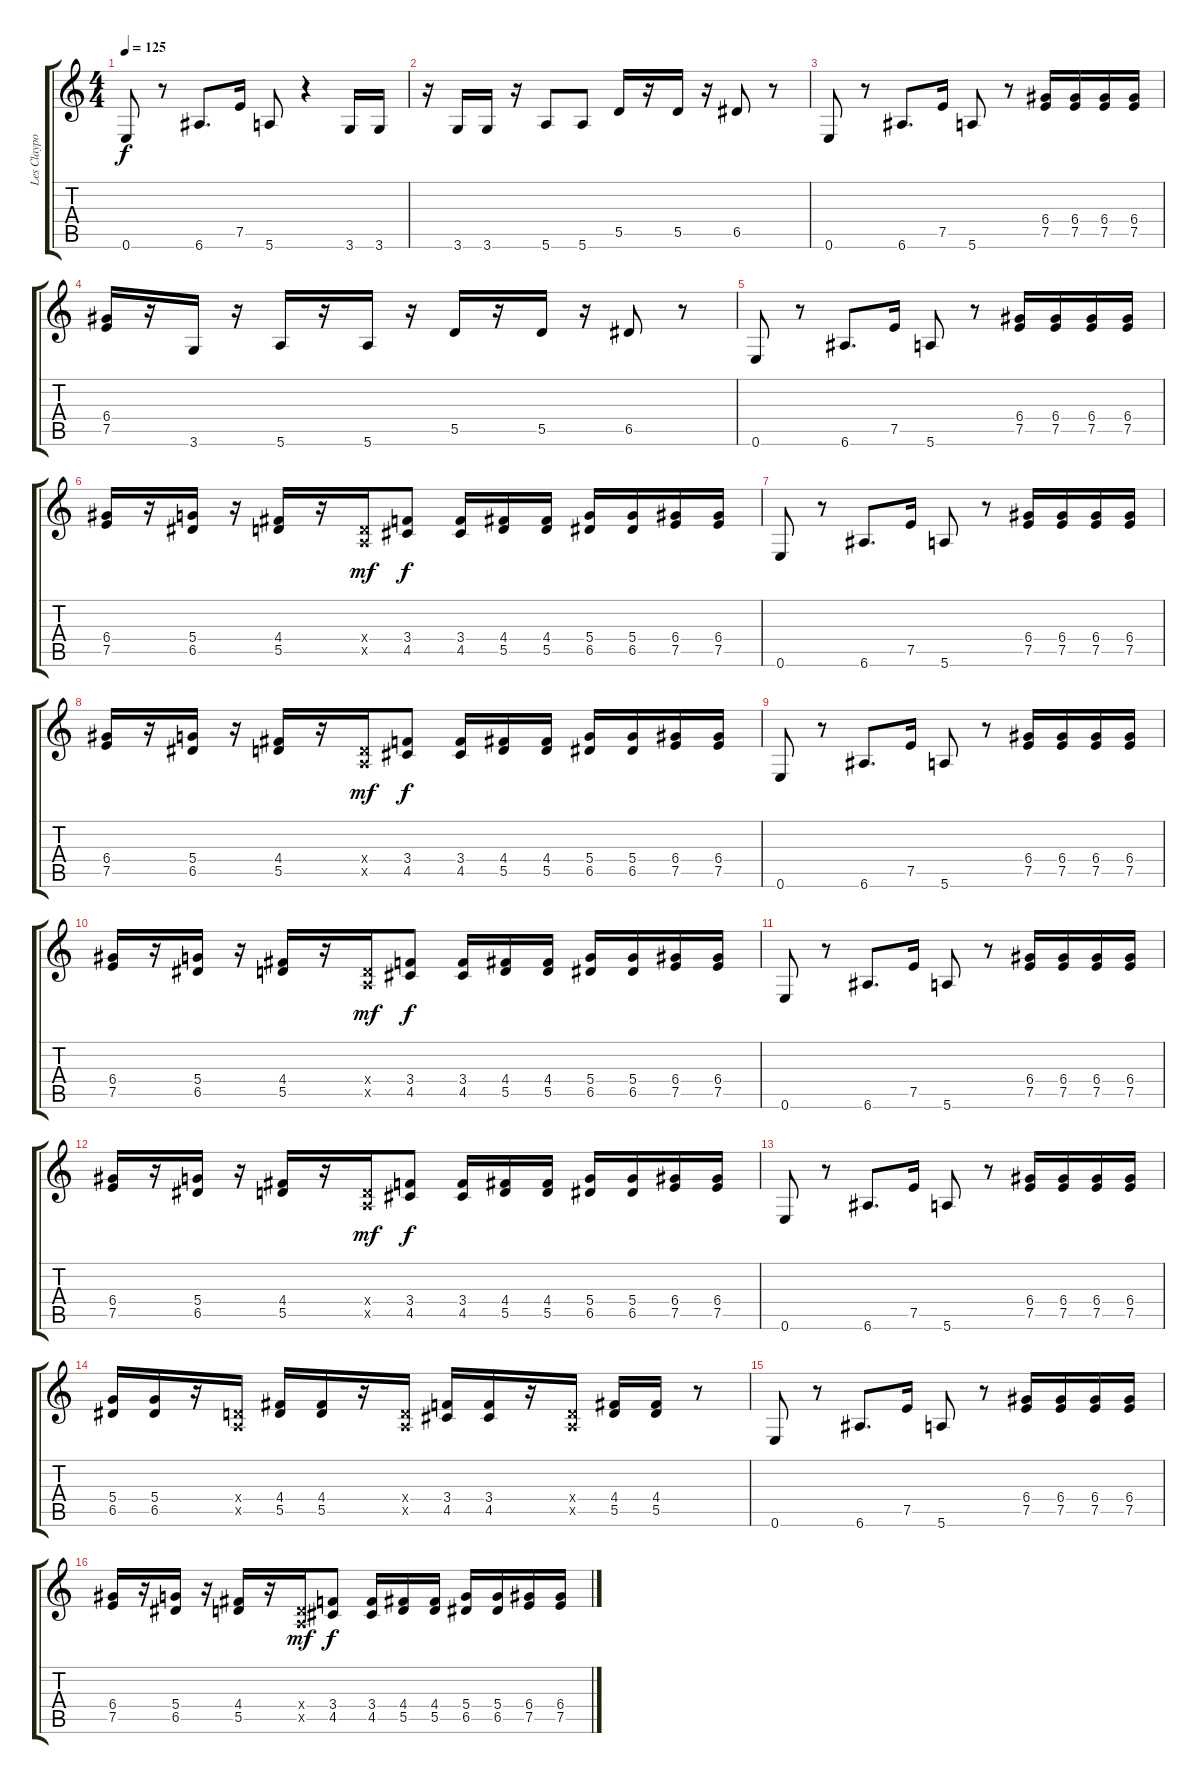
\track ("Les Claypool (Guitar)" "Les Claypo") {instrument overdrivenguitar}
\staff {score tabs}
\tuning (E4 B3 G3 D3 A2 E2) {hide}
\ts (4 4)
\tempo 125
\clef g2
\ks c
0.6.8{dy f} r.8 6.6.8{d} 7.5.16 5.6.8 r.4 3.6.16 3.6.16 |
r.16 3.6.16 3.6.16 r.16 5.6.8 5.6.8 5.5.16 r.16 5.5.16 r.16 6.5.8 r.8 |
0.6.8 r.8 6.6.8{d} 7.5.16 5.6.8 r.8 (6.4 7.5).16 (6.4 7.5).16 (6.4 7.5).16 (6.4 7.5).16 |
(6.4 7.5).16 r.16 3.6.16 r.16 5.6.16 r.16 5.6.16 r.16 5.5.16 r.16 5.5.16 r.16 6.5.8 r.8 |
0.6.8 r.8 6.6.8{d} 7.5.16 5.6.8 r.8 (6.4 7.5).16 (6.4 7.5).16 (6.4 7.5).16 (6.4 7.5).16 |
(6.4 7.5).16 r.16 (5.4 6.5).16 r.16 (4.4 5.5).16 r.16 (0.4{x} 0.5{x}).16{dy mf} (3.4 4.5).8{dy f} (3.4 4.5).16 (4.4 5.5).16 (4.4 5.5).16 (5.4 6.5).16 (5.4 6.5).16 (6.4 7.5).16 (6.4 7.5).16 |
0.6.8 r.8 6.6.8{d} 7.5.16 5.6.8 r.8 (6.4 7.5).16 (6.4 7.5).16 (6.4 7.5).16 (6.4 7.5).16 |
(6.4 7.5).16 r.16 (5.4 6.5).16 r.16 (4.4 5.5).16 r.16 (0.4{x} 0.5{x}).16{dy mf} (3.4 4.5).8{dy f} (3.4 4.5).16 (4.4 5.5).16 (4.4 5.5).16 (5.4 6.5).16 (5.4 6.5).16 (6.4 7.5).16 (6.4 7.5).16 |
0.6.8 r.8 6.6.8{d} 7.5.16 5.6.8 r.8 (6.4 7.5).16 (6.4 7.5).16 (6.4 7.5).16 (6.4 7.5).16 |
(6.4 7.5).16 r.16 (5.4 6.5).16 r.16 (4.4 5.5).16 r.16 (0.4{x} 0.5{x}).16{dy mf} (3.4 4.5).8{dy f} (3.4 4.5).16 (4.4 5.5).16 (4.4 5.5).16 (5.4 6.5).16 (5.4 6.5).16 (6.4 7.5).16 (6.4 7.5).16 |
0.6.8 r.8 6.6.8{d} 7.5.16 5.6.8 r.8 (6.4 7.5).16 (6.4 7.5).16 (6.4 7.5).16 (6.4 7.5).16 |
(6.4 7.5).16 r.16 (5.4 6.5).16 r.16 (4.4 5.5).16 r.16 (0.4{x} 0.5{x}).16{dy mf} (3.4 4.5).8{dy f} (3.4 4.5).16 (4.4 5.5).16 (4.4 5.5).16 (5.4 6.5).16 (5.4 6.5).16 (6.4 7.5).16 (6.4 7.5).16 |
0.6.8 r.8 6.6.8{d} 7.5.16 5.6.8 r.8 (6.4 7.5).16 (6.4 7.5).16 (6.4 7.5).16 (6.4 7.5).16 |
(5.4 6.5).16 (5.4 6.5).16 r.16 (0.4{x} 0.5{x}).16 (4.4 5.5).16 (4.4 5.5).16 r.16 (0.4{x} 0.5{x}).16 (3.4 4.5).16 (3.4 4.5).16 r.16 (0.4{x} 0.5{x}).16 (4.4 5.5).16 (4.4 5.5).16 r.8 |
0.6.8 r.8 6.6.8{d} 7.5.16 5.6.8 r.8 (6.4 7.5).16 (6.4 7.5).16 (6.4 7.5).16 (6.4 7.5).16 |
(6.4 7.5).16 r.16 (5.4 6.5).16 r.16 (4.4 5.5).16 r.16 (0.4{x} 0.5{x}).16{dy mf} (3.4 4.5).8{dy f} (3.4 4.5).16 (4.4 5.5).16 (4.4 5.5).16 (5.4 6.5).16 (5.4 6.5).16 (6.4 7.5).16 (6.4 7.5).16
